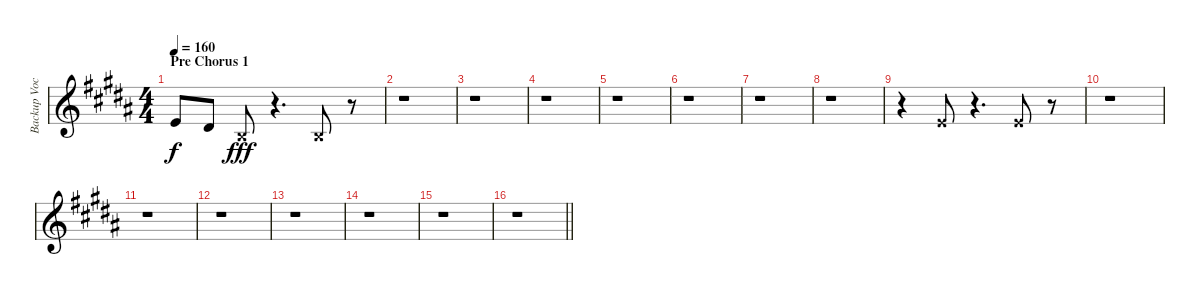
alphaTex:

\track ("Backup Vocals 1" "Backup Voc") {instrument tenorsax}
\staff {score}
\tuning (E4 B3 G3 D3 A2 E2) {hide}
\ts (4 4)
\section ("" "Pre Chorus 1")
\tempo 160
\clef g2
\ks b
0.1{t}.8{dy f} 4.2.8 0.2{x}.8{dy fff} r.4{d} 0.2{x}.8 r.8 |
r.1 |
r.1 |
r.1 |
r.1 |
r.1 |
r.1 |
r.1 |
r.4 0.1{x}.8 r.4{d} 0.1{x}.8 r.8 |
r.1 |
r.1 |
r.1 |
r.1 |
r.1 |
r.1 |
\barLineRight lightlight
r.1
